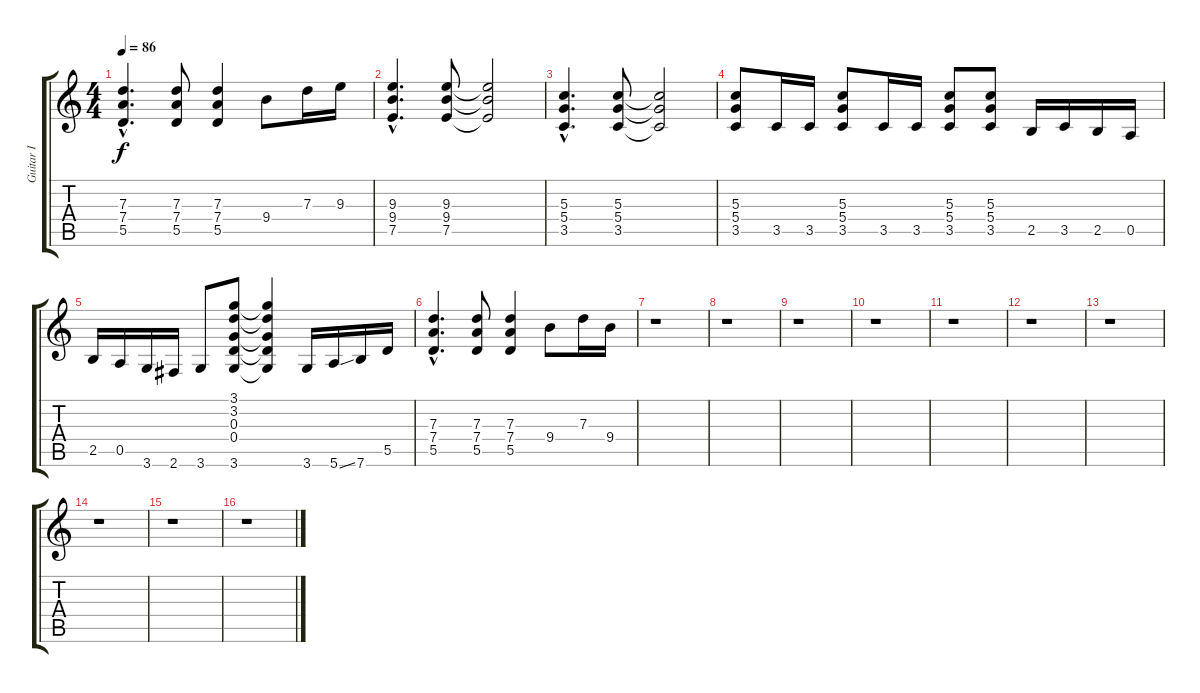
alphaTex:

\track ("Guitar I" "Guitar I") {instrument overdrivenguitar}
\staff {score tabs}
\tuning (E4 B3 G3 D3 A2 E2) {hide}
\ts (4 4)
\tempo 86
\clef g2
\ks c
(7.3{hac} 7.4{hac} 5.5{hac}).4{d dy f} (7.3 7.4 5.5).8 (7.3 7.4 5.5).4 9.4.8 7.3.16 9.3.16 |
(9.3{hac} 9.4{hac} 7.5{hac}).4{d} (9.3 9.4 7.5).8 (9.3{t} 9.4{t} 7.5{t}).2 |
(5.3{hac} 5.4{hac} 3.5{hac}).4{d} (5.3 5.4 3.5).8 (5.3{t} 5.4{t} 3.5{t}).2 |
(5.3 5.4 3.5).8 3.5.16 3.5.16 (5.3 5.4 3.5).8 3.5.16 3.5.16 (5.3 5.4 3.5).8 (5.3 5.4 3.5).8 2.5.16 3.5.16 2.5.16 0.5.16 |
2.5.16 0.5.16 3.6.16 2.6.16 3.6.8 (3.1 3.2 0.3 0.4 3.6).8 (3.1{t} 3.2{t} 0.3{t} 0.4{t} 3.6{t}).4 3.6.16 5.6{ss}.16 7.6.16 5.5.16 |
(7.3{hac} 7.4{hac} 5.5{hac}).4{d} (7.3 7.4 5.5).8 (7.3 7.4 5.5).4 9.4.8 7.3.16 9.4.16 |
r.1 |
r.1 |
r.1 |
r.1 |
r.1 |
r.1 |
r.1 |
r.1 |
r.1 |
r.1
